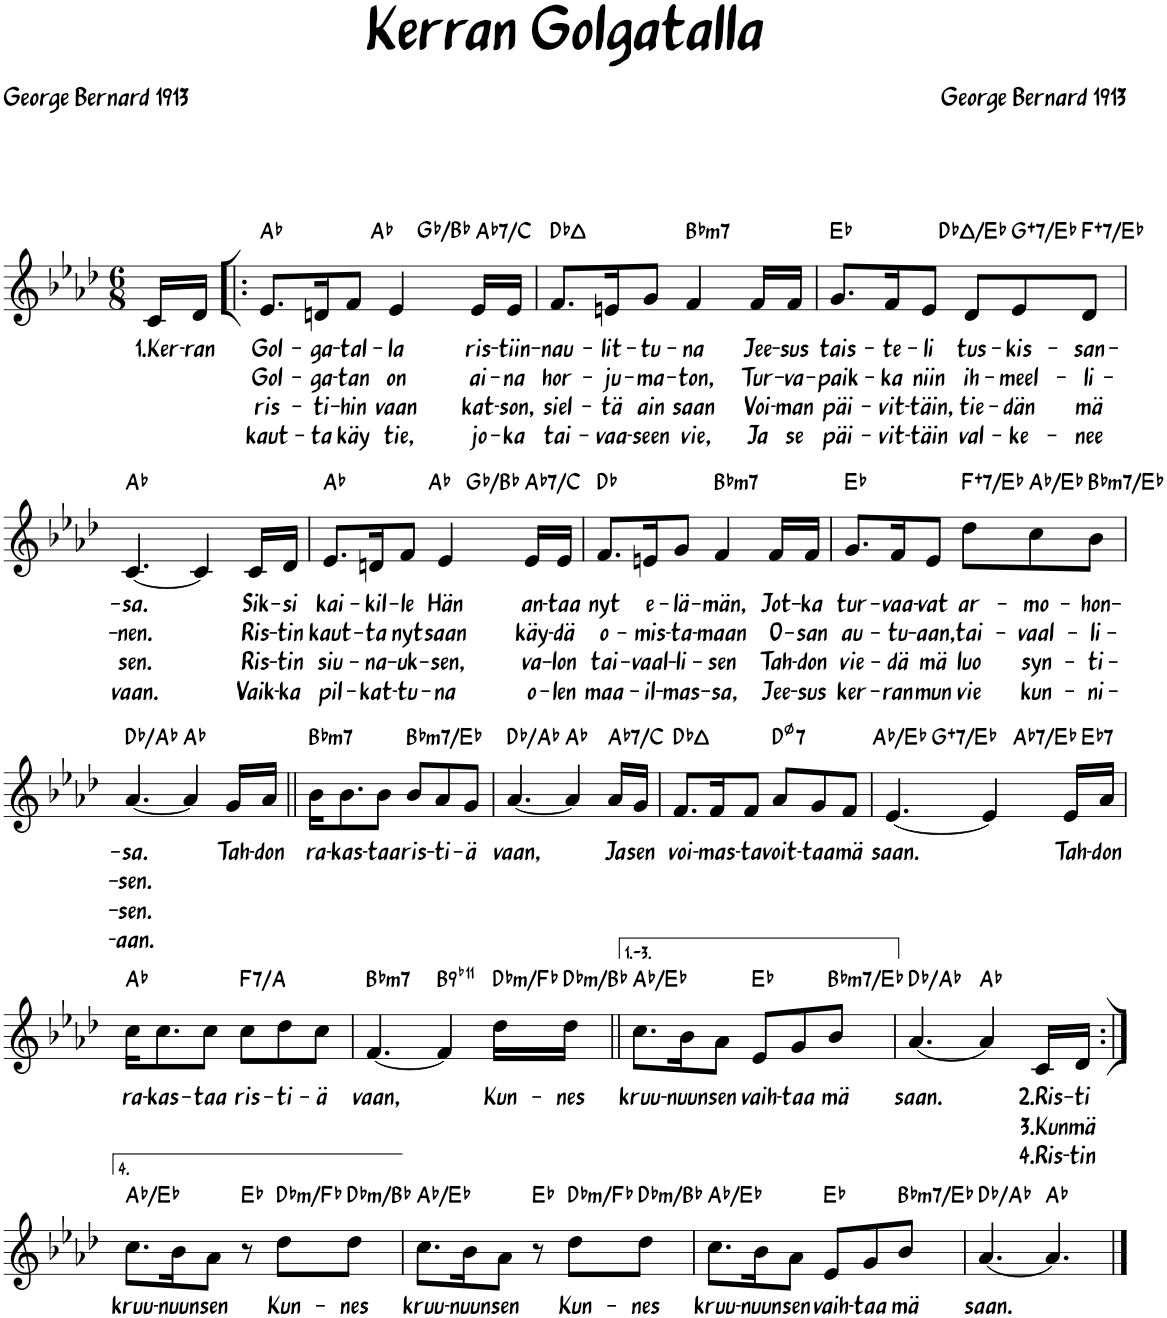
**kern	**text	**text	**text	**text	**harte
*part1	*part1	*part1	*part1	*part1	*part1
*staff1	*staff1	*staff1	*staff1	*staff1	*
*I"Piano	*	*	*	*	*
*I'Pno.	*	*	*	*	*
*clefG2	*	*	*	*	*
*k[b-e-a-d-]	*	*	*	*	*
*M6/8	*	*	*	*	*
=1	=1	=1	=1	=1	=1
!	!LO:LY:b	!	!	!	!
16c/LL	1.Ker-	.	.	.	.
!	!LO:LY:b	!	!	!	!
16d-/JJ	-ran	.	.	.	.
=2!|:	=2!|:	=2!|:	=2!|:	=2!|:	=2!|:
!	!LO:LY:b	!LO:LY:b	!LO:LY:b	!LO:LY:b	!
8.e-/L	Gol-	Gol-	ris-	kaut-	Ab:maj
!	!LO:LY:b	!LO:LY:b	!LO:LY:b	!LO:LY:b	!
16dn/K	-ga-	-ga-	-ti-	-ta	.
!	!LO:LY:b	!LO:LY:b	!LO:LY:b	!LO:LY:b	!
8f/J	-tal-	-tan	-hin	käy	.
!	!LO:LY:b	!LO:LY:b	!LO:LY:b	!LO:LY:b	!
4e-/	-la	on	vaan	tie,	Ab:maj Gb:maj/3
!	!LO:LY:b	!LO:LY:b	!LO:LY:b	!LO:LY:b	!LO:H:kt=7
16e-/LL	ris-	ai-	kat-	jo-	Ab:7/3
!	!LO:LY:b	!LO:LY:b	!LO:LY:b	!LO:LY:b	!
16e-/JJ	-tiin-	-na	-son,	-ka	.
=3	=3	=3	=3	=3	=3
!	!LO:LY:b	!LO:LY:b	!LO:LY:b	!LO:LY:b	!
8.f/L	-nau-	hor-	siel-	tai-	Db:maj
!	!LO:LY:b	!LO:LY:b	!LO:LY:b	!LO:LY:b	!
16en/K	-lit-	-ju-	-tä	-vaa-	.
!	!LO:LY:b	!LO:LY:b	!LO:LY:b	!LO:LY:b	!
8g/J	-tu-	-ma-	ain	-seen	.
!	!LO:LY:b	!LO:LY:b	!LO:LY:b	!LO:LY:b	!LO:H:kt=m7
4f/	-na	-ton,	saan	vie,	Bb:min7
!	!LO:LY:b	!LO:LY:b	!LO:LY:b	!LO:LY:b	!
16f/LL	Jee-	Tur-	Voi-	Ja	.
!	!LO:LY:b	!LO:LY:b	!LO:LY:b	!LO:LY:b	!
16f/JJ	-sus	-va-	-man	se	.
=4	=4	=4	=4	=4	=4
!	!LO:LY:b	!LO:LY:b	!LO:LY:b	!LO:LY:b	!
8.g/L	tais-	-paik-	päi-	päi-	Eb:maj
!	!LO:LY:b	!LO:LY:b	!LO:LY:b	!LO:LY:b	!
16f/K	-te-	-ka	-vit-	-vit-	.
!	!LO:LY:b	!LO:LY:b	!LO:LY:b	!LO:LY:b	!
8e-/J	-li	niin	-täin,	-täin	.
!	!LO:LY:b	!LO:LY:b	!LO:LY:b	!LO:LY:b	!
8d-/L	tus-	ih-	tie-	val-	Db:maj/2
!	!LO:LY:b	!LO:LY:b	!LO:LY:b	!LO:LY:b	!LO:H:kt=7
8e-/	-kis-	-meel-	-dän	-ke-	G:aug(b7)/b6
!	!LO:LY:b	!LO:LY:b	!LO:LY:b	!LO:LY:b	!LO:H:kt=7
8d-/J	-san-	-li-	mä	-nee	F:aug(b7)/b7
!!LO:LB:g=z
=5	=5	=5	=5	=5	=5
!	!LO:LY:b	!LO:LY:b	!LO:LY:b	!LO:LY:b	!
[4.c/	-sa.	-nen.	sen.	vaan.	Ab:maj
4c/]	.	.	.	.	.
!	!LO:LY:b	!LO:LY:b	!LO:LY:b	!LO:LY:b	!
16c/LL	Sik-	Ris-	Ris-	Vaik-	.
!	!LO:LY:b	!LO:LY:b	!LO:LY:b	!LO:LY:b	!
16d-/JJ	-si	-tin	-tin	-ka	.
=6	=6	=6	=6	=6	=6
!	!LO:LY:b	!LO:LY:b	!LO:LY:b	!LO:LY:b	!
8.e-/L	kai-	kaut-	siu-	pil-	Ab:maj
!	!LO:LY:b	!LO:LY:b	!LO:LY:b	!LO:LY:b	!
16dn/K	-kil-	-ta	-na-	-kat-	.
!	!LO:LY:b	!LO:LY:b	!LO:LY:b	!LO:LY:b	!
8f/J	-le	nyt	-uk-	-tu-	.
!	!LO:LY:b	!LO:LY:b	!LO:LY:b	!LO:LY:b	!
4e-/	Hän	saan	-sen,	-na	Ab:maj Gb:maj/3
!	!LO:LY:b	!LO:LY:b	!LO:LY:b	!LO:LY:b	!LO:H:kt=7
16e-/LL	an-	käy-	va-	o-	Ab:7/3
!	!LO:LY:b	!LO:LY:b	!LO:LY:b	!LO:LY:b	!
16e-/JJ	-taa	-dä	-lon	-len	.
=7	=7	=7	=7	=7	=7
!	!LO:LY:b	!LO:LY:b	!LO:LY:b	!LO:LY:b	!
8.f/L	nyt	o-	tai-	maa-	Db:maj
!	!LO:LY:b	!LO:LY:b	!LO:LY:b	!LO:LY:b	!
16en/K	e-	-mis-	-vaal-	-il-	.
!	!LO:LY:b	!LO:LY:b	!LO:LY:b	!LO:LY:b	!
8g/J	-lä-	-ta-	-li-	-mas-	.
!	!LO:LY:b	!LO:LY:b	!LO:LY:b	!LO:LY:b	!LO:H:kt=m7
4f/	-män,	-maan	-sen	-sa,	Bb:min7
!	!LO:LY:b	!LO:LY:b	!LO:LY:b	!LO:LY:b	!
16f/LL	Jot-	O-	Tah-	Jee-	.
!	!LO:LY:b	!LO:LY:b	!LO:LY:b	!LO:LY:b	!
16f/JJ	-ka	-san	-don	-sus	.
=8	=8	=8	=8	=8	=8
!	!LO:LY:b	!LO:LY:b	!LO:LY:b	!LO:LY:b	!
8.g/L	tur-	au-	vie-	ker-	Eb:maj
!	!LO:LY:b	!LO:LY:b	!LO:LY:b	!LO:LY:b	!
16f/K	-vaa-	-tu-	-dä	-ran	.
!	!LO:LY:b	!LO:LY:b	!LO:LY:b	!LO:LY:b	!
8e-/J	-vat	-aan,	mä	mun	.
!	!LO:LY:b	!LO:LY:b	!LO:LY:b	!LO:LY:b	!LO:H:kt=7
8dd-\L	ar-	tai-	luo	vie	F:aug(b7)/b7
!	!LO:LY:b	!LO:LY:b	!LO:LY:b	!LO:LY:b	!
8cc\	-mo-	-vaal-	syn-	kun-	Ab:maj/5
!	!LO:LY:b	!LO:LY:b	!LO:LY:b	!LO:LY:b	!LO:H:kt=m7
8b-\J	-hon-	-li-	-ti-	-ni-	Bb:min7/4
!!LO:LB:g=z
=9	=9	=9	=9	=9	=9
!	!LO:LY:b	!LO:LY:b	!LO:LY:b	!LO:LY:b	!
[4.a-/	-sa.	-sen.	-sen.	-aan.	Db:maj/5
4a-/]	.	.	.	.	Ab:maj
!	!LO:LY:b	!	!	!	!
16g/LL	Tah-	.	.	.	.
!	!LO:LY:b	!	!	!	!
16a-/JJ	-don	.	.	.	.
=10||	=10||	=10||	=10||	=10||	=10||
!	!LO:LY:b	!	!	!	!LO:H:kt=m7
16b-\KL	ra-	.	.	.	Bb:min7
!	!LO:LY:b	!	!	!	!
8.b-\	-kas-	.	.	.	.
!	!LO:LY:b	!	!	!	!
8b-\J	-taa	.	.	.	.
!	!LO:LY:b	!	!	!	!LO:H:kt=m7
8b-/L	ris-	.	.	.	Bb:min7/4
!	!LO:LY:b	!	!	!	!
8a-/	-ti-	.	.	.	.
!	!LO:LY:b	!	!	!	!
8g/J	-ä	.	.	.	.
=11	=11	=11	=11	=11	=11
!	!LO:LY:b	!	!	!	!
[4.a-/	vaan,	.	.	.	Db:maj/5
4a-/]	.	.	.	.	Ab:maj
!	!LO:LY:b	!	!	!	!LO:H:kt=7
16a-/LL	Ja	.	.	.	Ab:7/3
!	!LO:LY:b	!	!	!	!
16g/JJ	sen	.	.	.	.
=12	=12	=12	=12	=12	=12
!	!LO:LY:b	!	!	!	!
8.f/L	voi-	.	.	.	Db:maj
!	!LO:LY:b	!	!	!	!
16f/K	-mas-	.	.	.	.
!	!LO:LY:b	!	!	!	!
8f/J	-ta	.	.	.	.
!	!LO:LY:b	!	!	!	!LO:H:kt=7
8a-/L	voit-	.	.	.	D:hdim7
!	!LO:LY:b	!	!	!	!
8g/	-taa	.	.	.	.
!	!LO:LY:b	!	!	!	!
8f/J	mä	.	.	.	.
=13	=13	=13	=13	=13	=13
!	!LO:LY:b	!	!	!	!
[4.e-/	saan.	.	.	.	Ab:maj/5
!	!	!	!	!	!LO:H:n=1:kt=7
!	!	!	!	!	!LO:H:n=2:kt=7
4e-/]	.	.	.	.	G:aug(b7)/b6 Ab:7/5
!	!LO:LY:b	!	!	!	!LO:H:kt=7
16e-/LL	Tah-	.	.	.	Eb:7
!	!LO:LY:b	!	!	!	!
16a-/JJ	-don	.	.	.	.
!!LO:LB:g=z
=14	=14	=14	=14	=14	=14
!	!LO:LY:b	!	!	!	!
16cc\KL	ra-	.	.	.	Ab:maj
!	!LO:LY:b	!	!	!	!
8.cc\	-kas-	.	.	.	.
!	!LO:LY:b	!	!	!	!
8cc\J	-taa	.	.	.	.
!	!LO:LY:b	!	!	!	!LO:H:kt=7
8cc\L	ris-	.	.	.	F:7/3
!	!LO:LY:b	!	!	!	!
8dd-\	-ti-	.	.	.	.
!	!LO:LY:b	!	!	!	!
8cc\J	-ä	.	.	.	.
=15	=15	=15	=15	=15	=15
!	!LO:LY:b	!	!	!	!LO:H:kt=m7
[4.f/	vaan,	.	.	.	Bb:min7
!	!	!	!	!	!LO:H:kt=9
4f/]	.	.	.	.	B:9(b11)
!	!LO:LY:b	!	!	!	!LO:H:kt=m
16dd-\LL	Kun-	.	.	.	Db:min/b3
!	!LO:LY:b	!	!	!	!LO:H:kt=m
16dd-\JJ	-nes	.	.	.	Db:min/6
=16||	=16||	=16||	=16||	=16||	=16||
!	!LO:LY:b	!	!	!	!
8.cc\L	kruu-	.	.	.	Ab:maj/5
!	!LO:LY:b	!	!	!	!
16b-\K	-nuun	.	.	.	.
!	!LO:LY:b	!	!	!	!
8a-\J	sen	.	.	.	.
!	!LO:LY:b	!	!	!	!
8e-/L	vaih-	.	.	.	Eb:maj
!	!LO:LY:b	!	!	!	!
8g/	-taa	.	.	.	.
!	!LO:LY:b	!	!	!	!LO:H:kt=m7
8b-/J	mä	.	.	.	Bb:min7/4
=17	=17	=17	=17	=17	=17
!	!LO:LY:b	!	!	!	!
[4.a-/	saan.	.	.	.	Db:maj/5
4a-/]	.	.	.	.	Ab:maj
!	!LO:LY:b	!LO:LY:b	!LO:LY:b	!	!
16c/LL	2.Ris-	3.Kun	4.Ris-	.	.
!	!LO:LY:b	!LO:LY:b	!LO:LY:b	!	!
16d-/JJ	-ti	mä	-tin	.	.
!!LO:LB:g=z
=18:|!	=18:|!	=18:|!	=18:|!	=18:|!	=18:|!
!	!LO:LY:b	!	!	!	!
8.cc\L	kruu-	.	.	.	Ab:maj/5
!	!LO:LY:b	!	!	!	!
16b-\K	-nuun	.	.	.	.
!	!LO:LY:b	!	!	!	!
8a-\J	sen	.	.	.	.
8r	.	.	.	.	Eb:maj
!	!LO:LY:b	!	!	!	!LO:H:kt=m
8dd-\L	Kun-	.	.	.	Db:min/b3
!	!LO:LY:b	!	!	!	!LO:H:kt=m
8dd-\J	-nes	.	.	.	Db:min/6
=19	=19	=19	=19	=19	=19
!	!LO:LY:b	!	!	!	!
8.cc\L	kruu-	.	.	.	Ab:maj/5
!	!LO:LY:b	!	!	!	!
16b-\K	-nuun	.	.	.	.
!	!LO:LY:b	!	!	!	!
8a-\J	sen	.	.	.	.
8r	.	.	.	.	Eb:maj
!	!LO:LY:b	!	!	!	!LO:H:kt=m
8dd-\L	Kun-	.	.	.	Db:min/b3
!	!LO:LY:b	!	!	!	!LO:H:kt=m
8dd-\J	-nes	.	.	.	Db:min/6
=20	=20	=20	=20	=20	=20
!	!LO:LY:b	!	!	!	!
8.cc\L	kruu-	.	.	.	Ab:maj/5
!	!LO:LY:b	!	!	!	!
16b-\K	-nuun	.	.	.	.
!	!LO:LY:b	!	!	!	!
8a-\J	sen	.	.	.	.
!	!LO:LY:b	!	!	!	!
8e-/L	vaih-	.	.	.	Eb:maj
!	!LO:LY:b	!	!	!	!
8g/	-taa	.	.	.	.
!	!LO:LY:b	!	!	!	!LO:H:kt=m7
8b-/J	mä	.	.	.	Bb:min7/4
=21	=21	=21	=21	=21	=21
!	!LO:LY:b	!	!	!	!
[4.a-/	saan.	.	.	.	Db:maj/5
4.a-/]	.	.	.	.	Ab:maj
==	==	==	==	==	==
*-	*-	*-	*-	*-	*-
